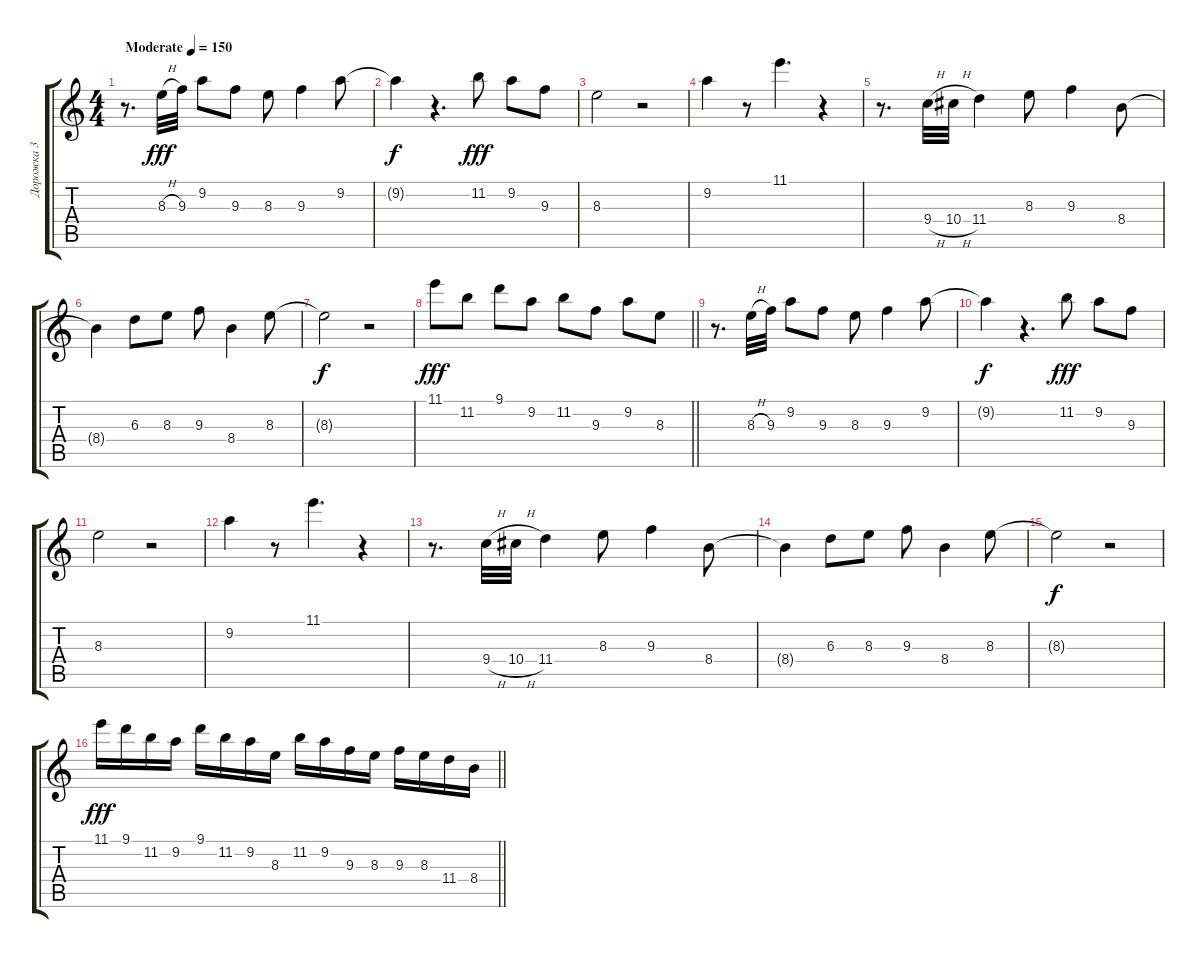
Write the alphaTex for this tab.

\track ("Дорожка 3" "Дорожка 3") {instrument electricguitarjazz}
\staff {score tabs}
\tuning (F4 C4 Ab3 Eb3 Bb2 F2) {hide}
\ts (4 4)
\tempo (150 "Moderate")
\clef g2
\ks c
r.8{d dy fff instrument electricguitarjazz} 8.3{h}.32 9.3.32 9.2.8 9.3.8 8.3.8 9.3.4 9.2.8 |
9.2{t}.4{dy f} r.4{d} 11.2.8{dy fff} 9.2.8 9.3.8 |
8.3.2 r.2 |
9.2.4 r.8 11.1.4{d} r.4 |
r.8{d} 9.4{h}.32 10.4{h}.32 11.4.4 8.3.8 9.3.4 8.4.8 |
8.4{t}.4 6.3.8 8.3.8 9.3.8 8.4.4 8.3.8 |
8.3{t}.2{dy f} r.2 |
\barLineRight lightlight
11.1.8{dy fff} 11.2.8 9.1.8 9.2.8 11.2.8 9.3.8 9.2.8 8.3.8 |
r.8{d} 8.3{h}.32 9.3.32 9.2.8 9.3.8 8.3.8 9.3.4 9.2.8 |
9.2{t}.4{dy f} r.4{d} 11.2.8{dy fff} 9.2.8 9.3.8 |
8.3.2 r.2 |
9.2.4 r.8 11.1.4{d} r.4 |
r.8{d} 9.4{h}.32 10.4{h}.32 11.4.4 8.3.8 9.3.4 8.4.8 |
8.4{t}.4 6.3.8 8.3.8 9.3.8 8.4.4 8.3.8 |
8.3{t}.2{dy f} r.2 |
\barLineRight lightlight
11.1.16{dy fff} 9.1.16 11.2.16 9.2.16 9.1.16 11.2.16 9.2.16 8.3.16 11.2.16 9.2.16 9.3.16 8.3.16 9.3.16 8.3.16 11.4.16 8.4.16
